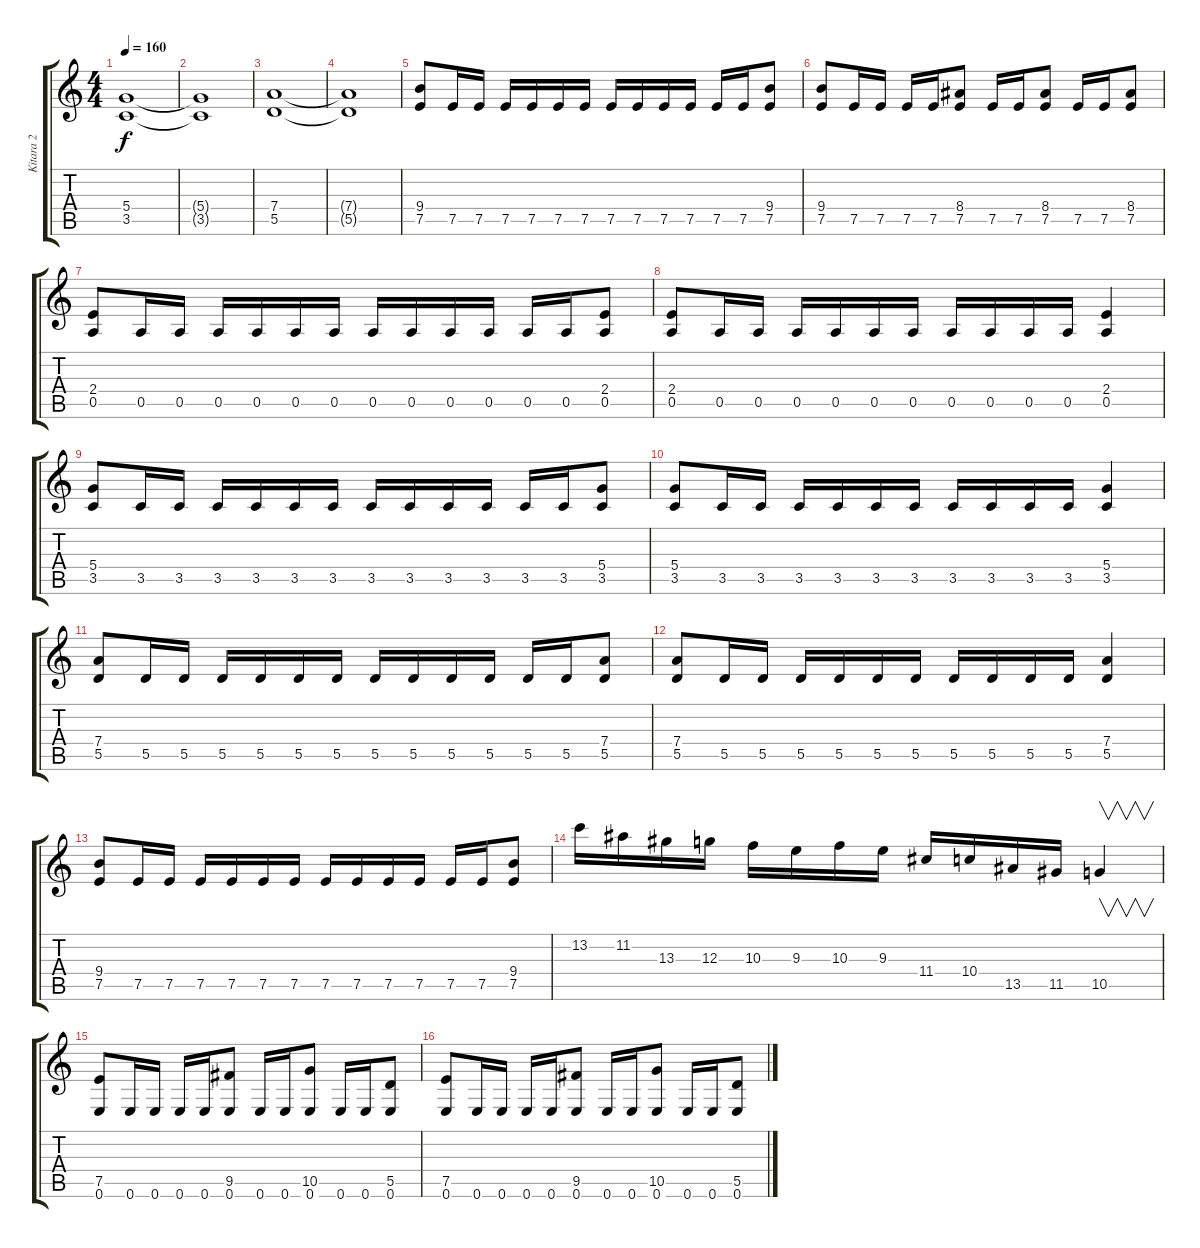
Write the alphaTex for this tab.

\track ("Kitara 2" "Kitara 2") {instrument distortionguitar}
\staff {score tabs}
\tuning (E4 B3 G3 D3 A2 E2) {hide}
\ts (4 4)
\tempo 160
\clef g2
\ks c
(5.4 3.5).1{dy f} |
(5.4{t} 3.5{t}).1 |
(7.4 5.5).1 |
(7.4{t} 5.5{t}).1 |
(9.4 7.5).8 7.5.16 7.5.16 7.5.16 7.5.16 7.5.16 7.5.16 7.5.16 7.5.16 7.5.16 7.5.16 7.5.16 7.5.16 (9.4 7.5).8 |
(9.4 7.5).8 7.5.16 7.5.16 7.5.16 7.5.16 (8.4 7.5).8 7.5.16 7.5.16 (8.4 7.5).8 7.5.16 7.5.16 (8.4 7.5).8 |
(2.4 0.5).8 0.5.16 0.5.16 0.5.16 0.5.16 0.5.16 0.5.16 0.5.16 0.5.16 0.5.16 0.5.16 0.5.16 0.5.16 (2.4 0.5).8 |
(2.4 0.5).8 0.5.16 0.5.16 0.5.16 0.5.16 0.5.16 0.5.16 0.5.16 0.5.16 0.5.16 0.5.16 (2.4 0.5).4 |
(5.4 3.5).8 3.5.16 3.5.16 3.5.16 3.5.16 3.5.16 3.5.16 3.5.16 3.5.16 3.5.16 3.5.16 3.5.16 3.5.16 (5.4 3.5).8 |
(5.4 3.5).8 3.5.16 3.5.16 3.5.16 3.5.16 3.5.16 3.5.16 3.5.16 3.5.16 3.5.16 3.5.16 (5.4 3.5).4 |
(7.4 5.5).8 5.5.16 5.5.16 5.5.16 5.5.16 5.5.16 5.5.16 5.5.16 5.5.16 5.5.16 5.5.16 5.5.16 5.5.16 (7.4 5.5).8 |
(7.4 5.5).8 5.5.16 5.5.16 5.5.16 5.5.16 5.5.16 5.5.16 5.5.16 5.5.16 5.5.16 5.5.16 (7.4 5.5).4 |
(9.4 7.5).8 7.5.16 7.5.16 7.5.16 7.5.16 7.5.16 7.5.16 7.5.16 7.5.16 7.5.16 7.5.16 7.5.16 7.5.16 (9.4 7.5).8 |
13.2.16 11.2.16 13.3.16 12.3.16 10.3.16 9.3.16 10.3.16 9.3.16 11.4.16 10.4.16 13.5.16 11.5.16 10.5.4{v} |
(7.5 0.6).8 0.6.16 0.6.16 0.6.16 0.6.16 (9.5 0.6).8 0.6.16 0.6.16 (10.5 0.6).8 0.6.16 0.6.16 (5.5 0.6).8 |
(7.5 0.6).8 0.6.16 0.6.16 0.6.16 0.6.16 (9.5 0.6).8 0.6.16 0.6.16 (10.5 0.6).8 0.6.16 0.6.16 (5.5 0.6).8
